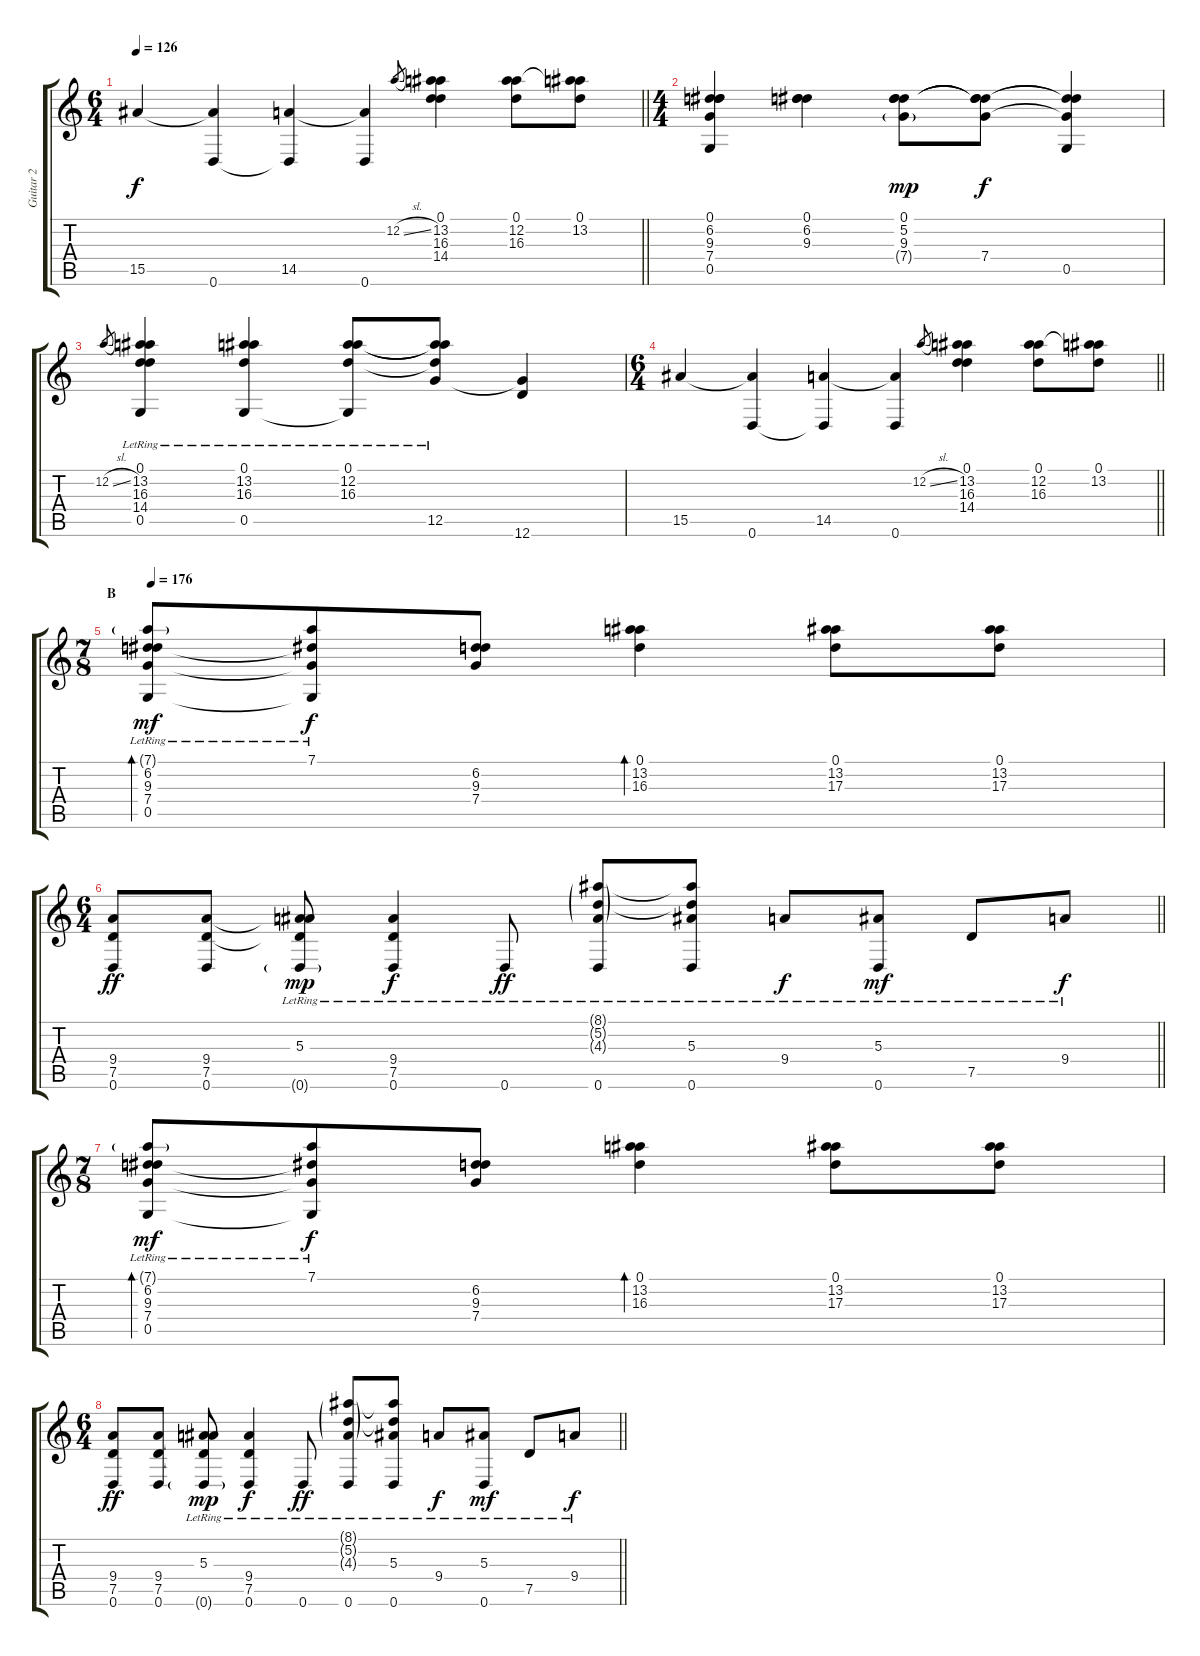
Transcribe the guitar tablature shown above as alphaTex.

\track ("Guitar 2" "Guitar 2") {instrument overdrivenguitar}
\staff {score tabs}
\tuning (D4 A3 F3 C3 G2 D2) {hide}
\ts (6 4)
\tempo 126
\clef g2
\barLineRight lightlight
\ks c
15.5.4{dy f} (15.5{t} 0.6).4 (14.5 0.6{t}).4 (14.5{t} 0.6).4 12.2{sl}.8{gr} (0.1 13.2 16.3 14.4).4 (0.1 12.2 16.3).8 (0.1 13.2 16.3{t}).8 |
\ts (4 4)
\section ("" "")
(0.1 6.2 9.3 7.4 0.5).4 (0.1 6.2 9.3).4 (0.1 5.2 9.3 7.4{g}).8{dy mp} (0.1{t} 5.2{t} 9.3{t} 7.4).8{dy f} (0.1{t} 9.3{t} 7.4{t} 0.5).4 |
12.2{sl}.8{gr} (0.1 13.2{lr} 16.3{lr} 14.4{lr} 0.5).4 (0.1 13.2{lr} 16.3 0.5).4 (0.1 12.2{lr} 16.3 0.5{t}).8 (0.1{t} 12.2{t} 16.3{t} 12.5{lr}).8 (12.5{t} 12.6).4 |
\ts (6 4)
\barLineRight lightlight
15.5.4 (15.5{t} 0.6).4 (14.5 0.6{t}).4 (14.5{t} 0.6).4 12.2{sl}.8{gr} (0.1 13.2 16.3 14.4).4 (0.1 12.2 16.3).8 (0.1 13.2 16.3{t}).8 |
\ts (7 8)
\section ("" "B")
\tempo 176
(7.1{g} 6.2{lr} 9.3 7.4 0.5{lr}).8{bd 60 dy mf} (7.1{lr} 6.2{t} 7.4{t} 0.5{t}).8{dy f} (6.2 9.3 7.4).8 (0.1 13.2 16.3).4{bd 120} (0.1 13.2 17.3).8 (0.1 13.2 17.3).8 |
\ts (6 4)
\barLineRight lightlight
(9.4 7.5 0.6).8{dy ff} (9.4 7.5 0.6).8 (5.3{lr} 9.4{t} 7.5{t} 0.6{g lr}).8{dy mp} (9.4{lr} 7.5{lr} 0.6{lr}).4{dy f} 0.6{lr}.8{dy ff} (8.1{g lr} 5.2{g lr} 4.3{g lr} 0.6{lr}).8 (8.1{t} 5.2{t} 5.3{lr} 0.6{lr}).8 9.4{lr}.8{dy f} (5.3{lr} 0.6).8{dy mf} 7.5{lr}.8 9.4{lr}.8{dy f} |
\ts (7 8)
(7.1{g} 6.2{lr} 9.3 7.4 0.5{lr}).8{bd 60 dy mf} (7.1{lr} 6.2{t} 7.4{t} 0.5{t}).8{dy f} (6.2 9.3 7.4).8 (0.1 13.2 16.3).4{bd 120} (0.1 13.2 17.3).8 (0.1 13.2 17.3).8 |
\ts (6 4)
\barLineRight lightlight
(9.4 7.5 0.6).8{dy ff} (9.4 7.5 0.6).8 (5.3{lr} 9.4{t} 7.5{t} 0.6{g lr}).8{dy mp} (9.4{lr} 7.5{lr} 0.6{lr}).4{dy f} 0.6{lr}.8{dy ff} (8.1{g lr} 5.2{g lr} 4.3{g lr} 0.6{lr}).8 (8.1{t} 5.2{t} 5.3{lr} 0.6{lr}).8 9.4{lr}.8{dy f} (5.3{lr} 0.6).8{dy mf} 7.5{lr}.8 9.4{lr}.8{dy f}
